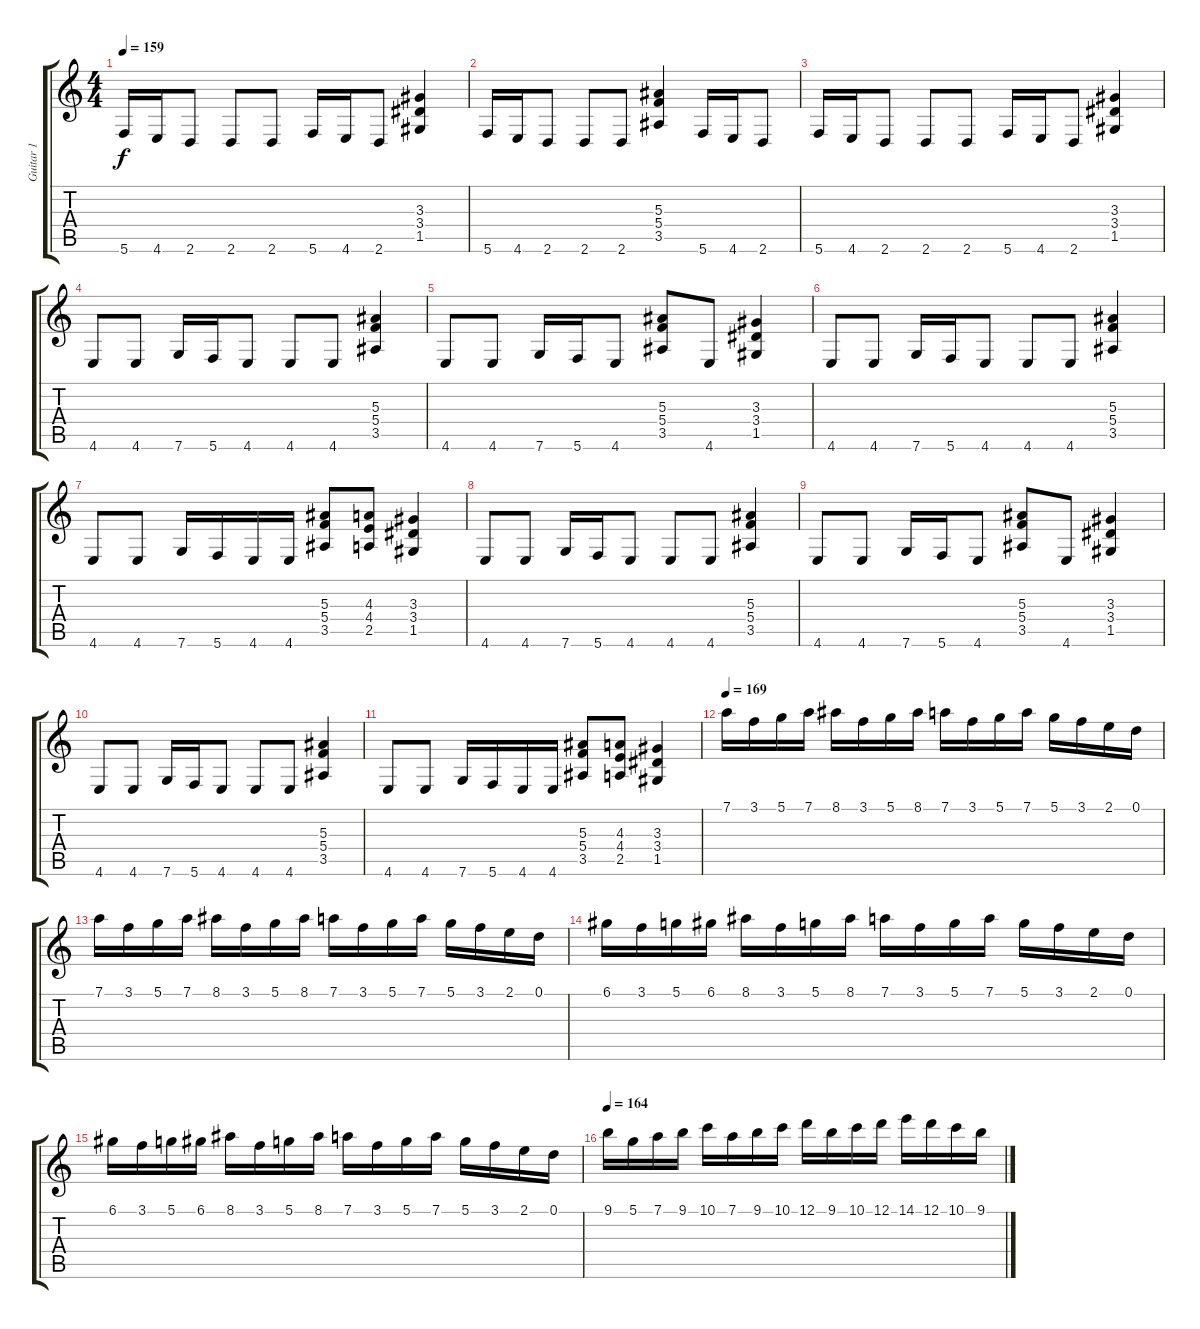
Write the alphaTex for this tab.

\track ("Guitar 1" "Guitar 1") {instrument acousticguitarsteel}
\staff {score tabs}
\tuning (D4 A3 F3 C3 G2 C2) {hide}
\ts (4 4)
\tempo 159
\clef g2
\ks c
5.6.16{dy f} 4.6.16 2.6.8 2.6.8 2.6.8 5.6.16 4.6.16 2.6.8 (3.3 3.4 1.5).4 |
5.6.16 4.6.16 2.6.8 2.6.8 2.6.8 (5.3 5.4 3.5).4 5.6.16 4.6.16 2.6.8 |
5.6.16 4.6.16 2.6.8 2.6.8 2.6.8 5.6.16 4.6.16 2.6.8 (3.3 3.4 1.5).4 |
4.6.8 4.6.8 7.6.16 5.6.16 4.6.8 4.6.8 4.6.8 (5.3 5.4 3.5).4 |
4.6.8 4.6.8 7.6.16 5.6.16 4.6.8 (5.3 5.4 3.5).8 4.6.8 (3.3 3.4 1.5).4 |
4.6.8 4.6.8 7.6.16 5.6.16 4.6.8 4.6.8 4.6.8 (5.3 5.4 3.5).4 |
4.6.8 4.6.8 7.6.16 5.6.16 4.6.16 4.6.16 (5.3 5.4 3.5).8 (4.3 4.4 2.5).8 (3.3 3.4 1.5).4 |
4.6.8 4.6.8 7.6.16 5.6.16 4.6.8 4.6.8 4.6.8 (5.3 5.4 3.5).4 |
4.6.8 4.6.8 7.6.16 5.6.16 4.6.8 (5.3 5.4 3.5).8 4.6.8 (3.3 3.4 1.5).4 |
4.6.8 4.6.8 7.6.16 5.6.16 4.6.8 4.6.8 4.6.8 (5.3 5.4 3.5).4 |
4.6.8 4.6.8 7.6.16 5.6.16 4.6.16 4.6.16 (5.3 5.4 3.5).8 (4.3 4.4 2.5).8 (3.3 3.4 1.5).4 |
\tempo 169
7.1.16{volume 11 balance 3 instrument overdrivenguitar} 3.1.16 5.1.16 7.1.16 8.1.16 3.1.16 5.1.16 8.1.16 7.1.16 3.1.16 5.1.16 7.1.16 5.1.16 3.1.16 2.1.16 0.1.16 |
7.1.16 3.1.16 5.1.16 7.1.16 8.1.16 3.1.16 5.1.16 8.1.16 7.1.16 3.1.16 5.1.16 7.1.16 5.1.16 3.1.16 2.1.16 0.1.16 |
6.1.16 3.1.16 5.1.16 6.1.16 8.1.16 3.1.16 5.1.16 8.1.16 7.1.16 3.1.16 5.1.16 7.1.16 5.1.16 3.1.16 2.1.16 0.1.16 |
6.1.16 3.1.16 5.1.16 6.1.16 8.1.16 3.1.16 5.1.16 8.1.16 7.1.16 3.1.16 5.1.16 7.1.16 5.1.16 3.1.16 2.1.16 0.1.16 |
\tempo 164
9.1.16 5.1.16 7.1.16 9.1.16 10.1.16 7.1.16 9.1.16 10.1.16 12.1.16 9.1.16 10.1.16 12.1.16 14.1.16 12.1.16 10.1.16 9.1.16
